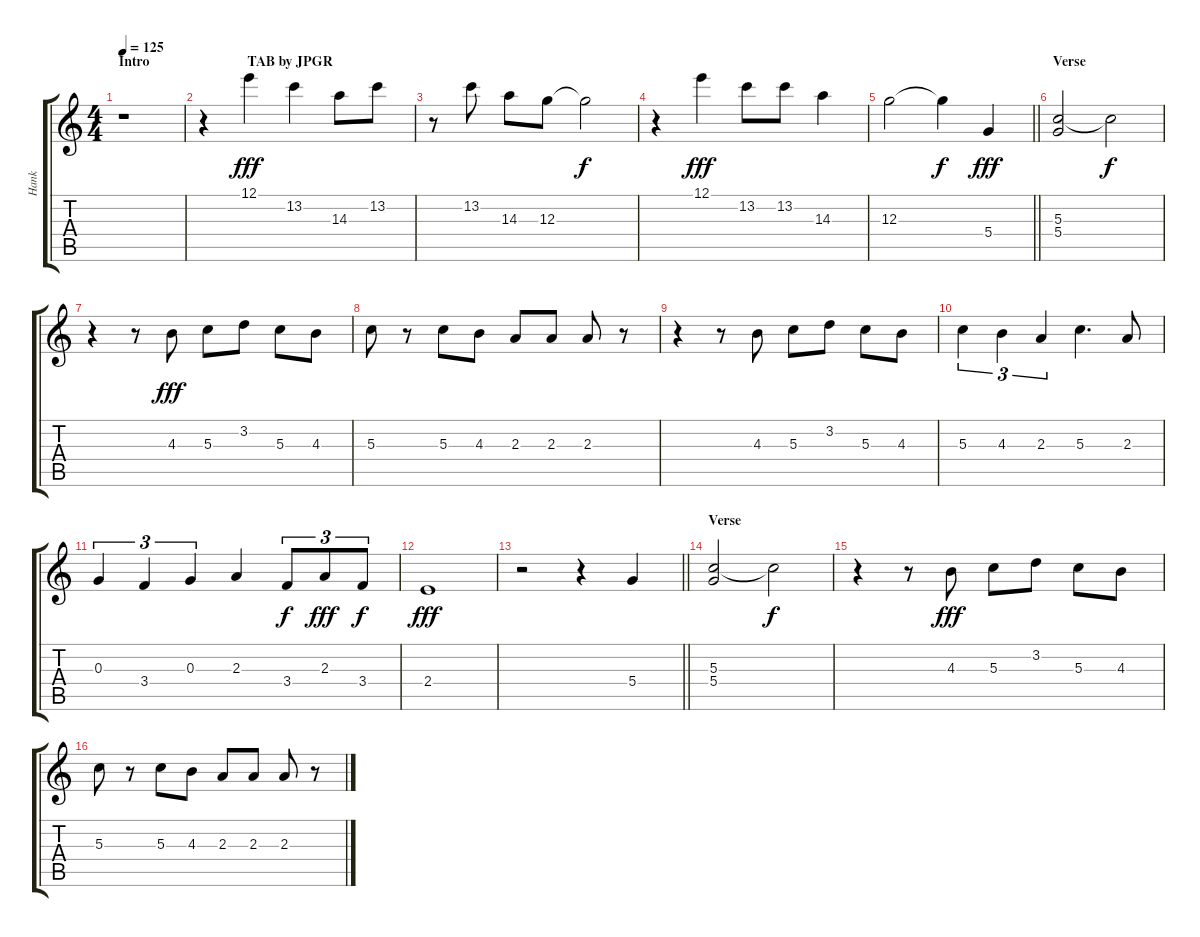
\track ("Hank" "Hank") {instrument electricguitarjazz}
\staff {score tabs}
\tuning (E4 B3 G3 D3 A2 E2) {hide}
\ts (4 4)
\section ("" "Intro                            TAB by JPGR")
\tempo 125
\clef g2
\ks c
r.1{dy fff instrument electricguitarjazz} |
r.4 12.1.4{volume 16 instrument electricguitarmuted} 13.2.4 14.3.8 13.2.8 |
r.8 13.2.8 14.3.8 12.3.8 12.3{t}.2{dy f} |
r.4 12.1.4{dy fff} 13.2.8 13.2.8 14.3.4 |
\barLineRight lightlight
12.3.2 12.3{t}.4{dy f} 5.4.4{dy fff volume 16 instrument electricguitarjazz} |
\section ("" "Verse")
(5.3 5.4).2 5.3{t}.2{dy f} |
r.4 r.8 4.3.8{dy fff} 5.3.8 3.2.8 5.3.8 4.3.8 |
5.3.8 r.8 5.3.8 4.3.8 2.3.8 2.3.8 2.3.8 r.8 |
r.4 r.8 4.3.8 5.3.8 3.2.8 5.3.8 4.3.8 |
5.3.4{tu (3 2)} 4.3.4{tu (3 2)} 2.3.4{tu (3 2)} 5.3.4{d} 2.3.8 |
0.3.4{tu (3 2)} 3.4.4{tu (3 2)} 0.3.4{tu (3 2)} 2.3.4 3.4.8{tu (3 2) dy f} 2.3.8{tu (3 2) dy fff} 3.4.8{tu (3 2) dy f} |
2.4.1{dy fff} |
\barLineRight lightlight
r.2 r.4 5.4.4 |
\section ("" "Verse")
(5.3 5.4).2 5.3{t}.2{dy f} |
r.4 r.8 4.3.8{dy fff} 5.3.8 3.2.8 5.3.8 4.3.8 |
5.3.8 r.8 5.3.8 4.3.8 2.3.8 2.3.8 2.3.8 r.8
